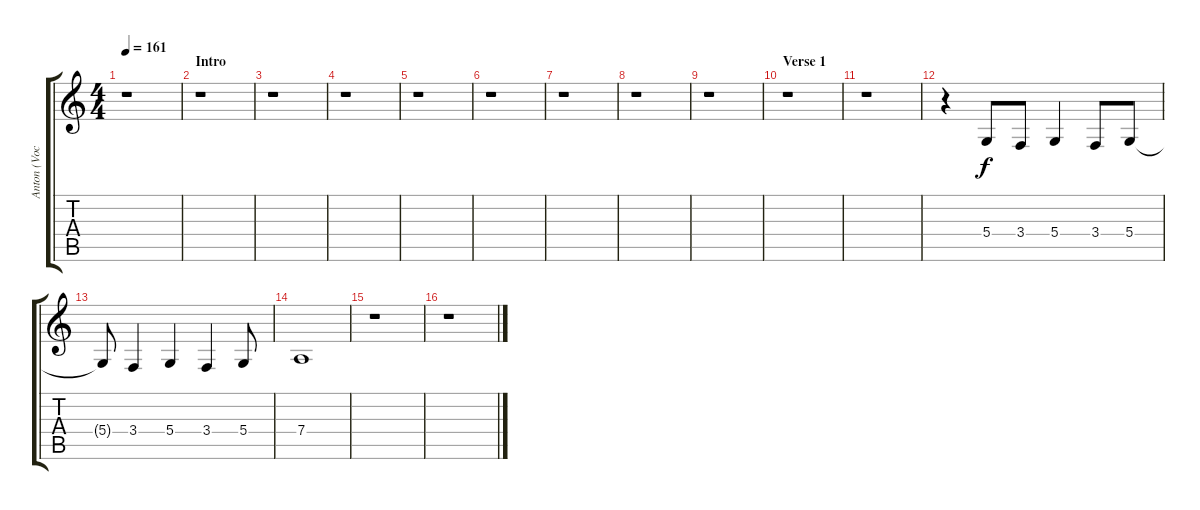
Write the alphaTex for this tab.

\track ("Anton (Vocals)" "Anton (Voc") {instrument acousticgrandpiano}
\staff {score tabs}
\tuning (E4 B3 G3 D3 A2 E2) {hide}
\ts (4 4)
\tempo 161
\clef g2
\ks c
r.1{dy f} |
\section ("" "Intro")
r.1 |
r.1 |
r.1 |
r.1 |
r.1 |
r.1 |
r.1 |
r.1 |
\section ("" "Verse 1")
r.1 |
r.1 |
r.4 5.4.8 3.4.8 5.4.4 3.4.8 5.4.8 |
5.4{t}.8 3.4.4 5.4.4 3.4.4 5.4.8 |
7.4.1 |
r.1 |
r.1
